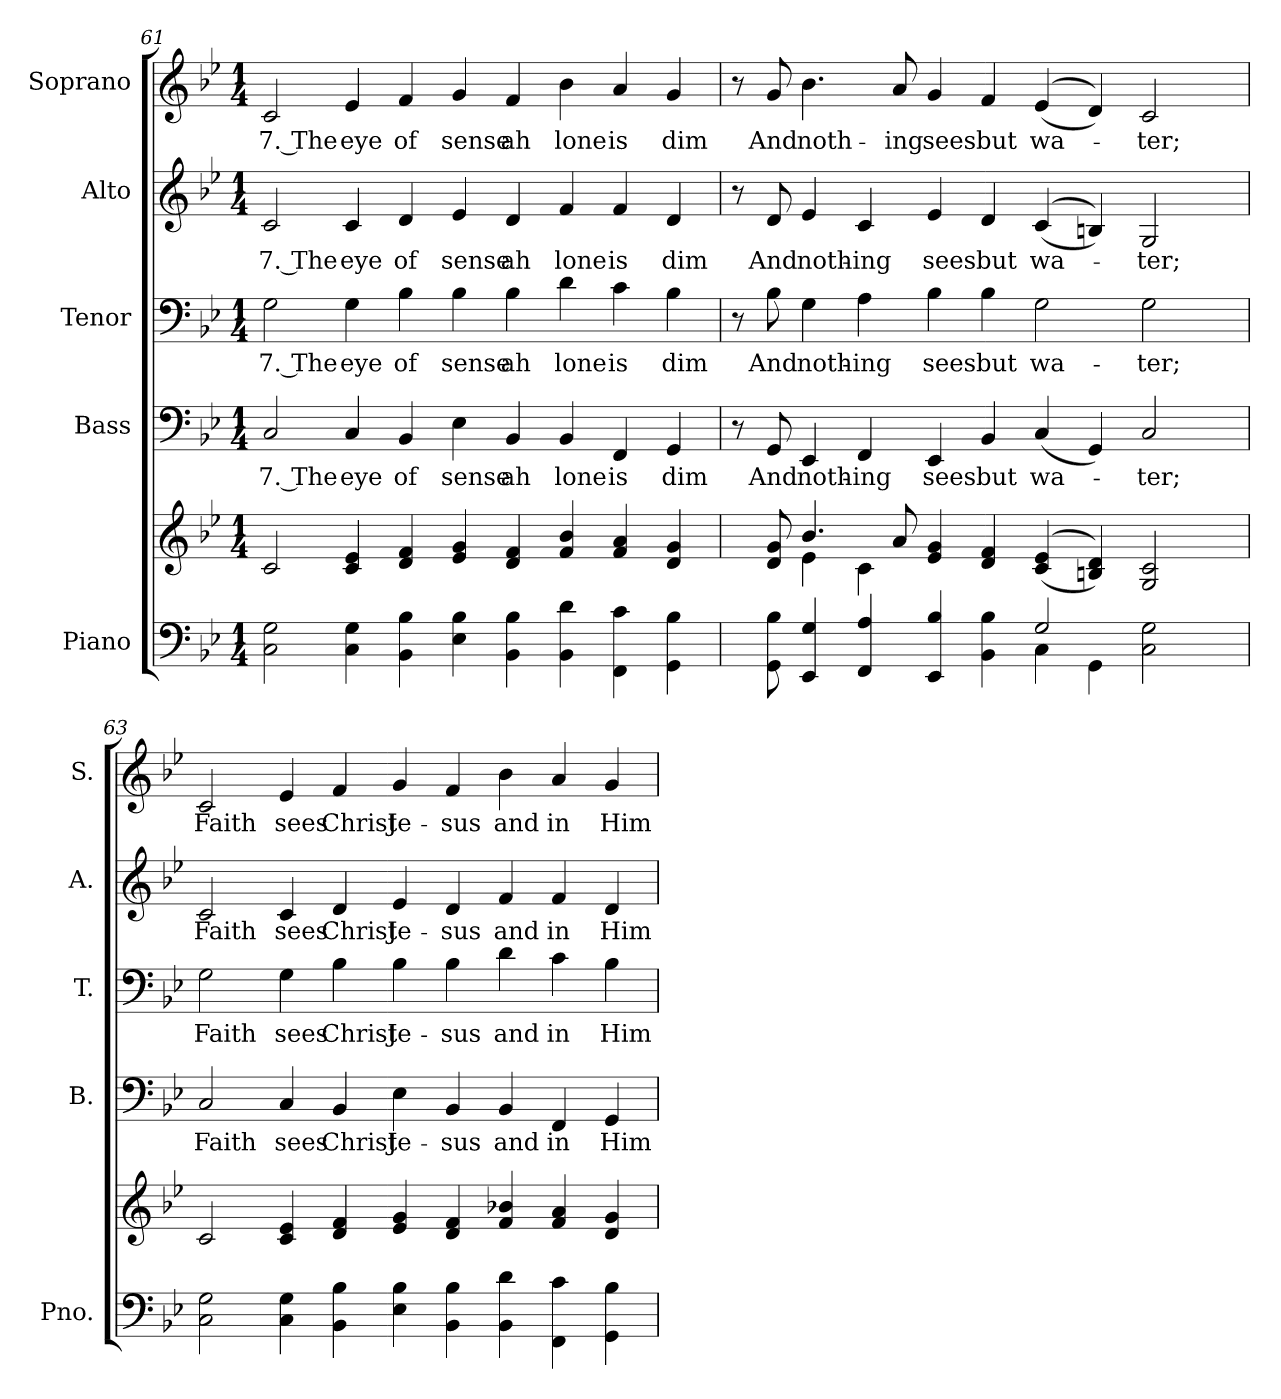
**kern	**kern	**kern	**text	**kern	**text	**kern	**text	**kern	**text
*part5	*part5	*part4	*part4	*part3	*part3	*part2	*part2	*part1	*part1
*staff6	*staff5	*staff4	*staff4	*staff3	*staff3	*staff2	*staff2	*staff1	*staff1
*I"Piano	*	*I"Bass	*	*I"Tenor	*	*I"Alto	*	*I"Soprano	*
*I'Pno.	*	*I'B.	*	*I'T.	*	*I'A.	*	*I'S.	*
!!LO:PB:g=z
*clefF4	*clefG2	*clefF4	*	*clefF4	*	*clefG2	*	*clefG2	*
*k[b-e-]	*k[b-e-]	*k[b-e-]	*	*k[b-e-]	*	*k[b-e-]	*	*k[b-e-]	*
*B-:	*B-:	*B-:	*	*B-:	*	*B-:	*	*B-:	*
*M1/4	*M1/4	*M1/4	*	*M1/4	*	*M1/4	*	*M1/4	*
=61	=61	=61	=61	=61	=61	=61	=61	=61	=61
!	!	!	!LO:LY:b:color=#000000	!	!	!	!	!	!
!	!	!	!	!	!LO:LY:b:color=#000000	!	!	!	!
!	!	!	!	!	!	!	!LO:LY:b:color=#000000	!	!
!	!	!	!	!	!	!	!	!	!LO:LY:b:color=#000000
2Ci\ 2Gi	2ci/	2Ci/	7. The	2Gi\	7. The	2ci/	7. The	2ci/	7. The
!	!	!	!LO:LY:b:color=#000000	!	!	!	!	!	!
!	!	!	!	!	!LO:LY:b:color=#000000	!	!	!	!
!	!	!	!	!	!	!	!LO:LY:b:color=#000000	!	!
!	!	!	!	!	!	!	!	!	!LO:LY:b:color=#000000
4Ci\ 4Gi	4ci/ 4e-i	4Ci/	eye	4Gi\	eye	4ci/	eye	4e-i/	eye
!	!	!	!LO:LY:b:color=#000000	!	!	!	!	!	!
!	!	!	!	!	!LO:LY:b:color=#000000	!	!	!	!
!	!	!	!	!	!	!	!LO:LY:b:color=#000000	!	!
!	!	!	!	!	!	!	!	!	!LO:LY:b:color=#000000
4BB-i\ 4B-i	4di/ 4fi	4BB-i/	of	4B-i\	of	4di/	of	4fi/	of
!	!	!	!LO:LY:b:color=#000000	!	!	!	!	!	!
!	!	!	!	!	!LO:LY:b:color=#000000	!	!	!	!
!	!	!	!	!	!	!	!LO:LY:b:color=#000000	!	!
!	!	!	!	!	!	!	!	!	!LO:LY:b:color=#000000
4E-i\ 4B-i	4e-i/ 4gi	4E-i\	sense	4B-i\	sense	4e-i/	sense	4gi/	sense
!	!	!	!LO:LY:b:color=#000000	!	!	!	!	!	!
!	!	!	!	!	!LO:LY:b:color=#000000	!	!	!	!
!	!	!	!	!	!	!	!LO:LY:b:color=#000000	!	!
!	!	!	!	!	!	!	!	!	!LO:LY:b:color=#000000
4BB-i\ 4B-i	4di/ 4fi	4BB-i/	ah	4B-i\	ah	4di/	ah	4fi/	ah
!	!	!	!LO:LY:b:color=#000000	!	!	!	!	!	!
!	!	!	!	!	!LO:LY:b:color=#000000	!	!	!	!
!	!	!	!	!	!	!	!LO:LY:b:color=#000000	!	!
!	!	!	!	!	!	!	!	!	!LO:LY:b:color=#000000
4BB-i\ 4di	4fi/ 4b-i	4BB-i/	lone	4di\	lone	4fi/	lone	4b-i\	lone
!	!	!	!LO:LY:b:color=#000000	!	!	!	!	!	!
!	!	!	!	!	!LO:LY:b:color=#000000	!	!	!	!
!	!	!	!	!	!	!	!LO:LY:b:color=#000000	!	!
!	!	!	!	!	!	!	!	!	!LO:LY:b:color=#000000
4FFi\ 4ci	4fi/ 4ai	4FFi/	is	4ci\	is	4fi/	is	4ai/	is
!	!	!	!LO:LY:b:color=#000000	!	!	!	!	!	!
!	!	!	!	!	!LO:LY:b:color=#000000	!	!	!	!
!	!	!	!	!	!	!	!LO:LY:b:color=#000000	!	!
!	!	!	!	!	!	!	!	!	!LO:LY:b:color=#000000
4GGi\ 4B-i	4di/ 4gi	4GGi/	dim	4B-i\	dim	4di/	dim	4gi/	dim
!!LO:PB:g=z
=62	=62	=62	=62	=62	=62	=62	=62	=62	=62
*^	*^	*	*	*	*	*	*	*	*
8ryy	1ryy	8ryy	4ryy	8r	.	8r	.	8r	.	8r	.
!	!	!	!	!	!LO:LY:b:color=#000000	!	!	!	!	!	!
!	!	!	!	!	!	!	!LO:LY:b:color=#000000	!	!	!	!
!	!	!	!	!	!	!	!	!	!LO:LY:b:color=#000000	!	!
!	!	!	!	!	!	!	!	!	!	!	!LO:LY:b:color=#000000
8GGi\ 8B-i	.	8di/ 8gi	.	8GGi/	And	8B-i\	And	8di/	And	8gi/	And
!	!	!	!	!	!LO:LY:b:color=#000000	!	!	!	!	!	!
!	!	!	!	!	!	!	!LO:LY:b:color=#000000	!	!	!	!
!	!	!	!	!	!	!	!	!	!LO:LY:b:color=#000000	!	!
!	!	!	!	!	!	!	!	!	!	!	!LO:LY:b:color=#000000
4EE-i/ 4Gi	.	4.b-i/	4e-i\	4EE-i/	noth-	4Gi\	noth-	4e-i/	noth-	4.b-i\	noth-
!	!	!	!	!	!LO:LY:b:color=#000000	!	!	!	!	!	!
!	!	!	!	!	!	!	!LO:LY:b:color=#000000	!	!	!	!
!	!	!	!	!	!	!	!	!	!LO:LY:b:color=#000000	!	!
4FFi/ 4Ai	.	.	4ci\	4FFi/	-ing	4Ai\	-ing	4ci/	-ing	.	.
!	!	!	!	!	!	!	!	!	!	!	!LO:LY:b:color=#000000
.	.	8ai/	.	.	.	.	.	.	.	8ai/	-ing
!	!	!	!	!	!LO:LY:b:color=#000000	!	!	!	!	!	!
!	!	!	!	!	!	!	!LO:LY:b:color=#000000	!	!	!	!
!	!	!	!	!	!	!	!	!	!LO:LY:b:color=#000000	!	!
!	!	!	!	!	!	!	!	!	!	!	!LO:LY:b:color=#000000
4EE-i/ 4B-i	.	4e-i/ 4gi	4ryy	4EE-i/	sees	4B-i\	sees	4e-i/	sees	4gi/	sees
!	!	!	!	!	!LO:LY:b:color=#000000	!	!	!	!	!	!
!	!	!	!	!	!	!	!LO:LY:b:color=#000000	!	!	!	!
!	!	!	!	!	!	!	!	!	!LO:LY:b:color=#000000	!	!
!	!	!	!	!	!	!	!	!	!	!	!LO:LY:b:color=#000000
4BB-i\ 4B-i	4ryy	4di/ 4fi	1ryy	4BB-i/	but	4B-i\	but	4di/	but	4fi/	but
!	!	!	!	!	!LO:LY:b:color=#000000	!	!	!	!	!	!
!	!	!	!	!	!	!	!LO:LY:b:color=#000000	!	!	!	!
!	!	!	!	!	!	!	!	!	!LO:LY:b:color=#000000	!	!
!	!	!	!	!	!	!	!	!	!	!	!LO:LY:b:color=#000000
2Gi/	4Ci\	((4ci/ 4e-i	.	(4Ci/	wa-	2Gi\	wa-	((4ci/	wa-	((4e-i/	wa-
.	4GGi\	4Bni/ 4di))	.	4GGi/)	.	.	.	4Bni/))	.	4di/))	.
!	!	!	!	!	!LO:LY:b:color=#000000	!	!	!	!	!	!
!	!	!	!	!	!	!	!LO:LY:b:color=#000000	!	!	!	!
!	!	!	!	!	!	!	!	!	!LO:LY:b:color=#000000	!	!
!	!	!	!	!	!	!	!	!	!	!	!LO:LY:b:color=#000000
2Ci\ 2Gi	4ryy	2Gi/ 2ci	.	2Ci/	-ter;	2Gi\	-ter;	2Gi/	-ter;	2ci/	-ter;
.	4ryy	.	4ryy	.	.	.	.	.	.	.	.
*v	*v	*	*	*	*	*	*	*	*	*	*
*	*v	*v	*	*	*	*	*	*	*	*
!!LO:PB:g=z
=63	=63	=63	=63	=63	=63	=63	=63	=63	=63
*^	*^	*	*	*	*	*	*	*	*
!	!	!	!	!	!LO:LY:b:color=#000000	!	!	!	!	!	!
*v	*v	*	*	*	*	*	*	*	*	*	*
*	*v	*v	*	*	*	*	*	*	*	*
*^	*^	*	*	*	*	*	*	*	*
!	!	!	!	!	!	!	!LO:LY:b:color=#000000	!	!	!	!
*v	*v	*	*	*	*	*	*	*	*	*	*
*	*v	*v	*	*	*	*	*	*	*	*
*^	*^	*	*	*	*	*	*	*	*
!	!	!	!	!	!	!	!	!	!LO:LY:b:color=#000000	!	!
*v	*v	*	*	*	*	*	*	*	*	*	*
*	*v	*v	*	*	*	*	*	*	*	*
*^	*^	*	*	*	*	*	*	*	*
!	!	!	!	!	!	!	!	!	!	!	!LO:LY:b:color=#000000
*v	*v	*	*	*	*	*	*	*	*	*	*
*	*v	*v	*	*	*	*	*	*	*	*
2Ci\ 2Gi	2ci/	2Ci/	Faith	2Gi\	Faith	2ci/	Faith	2ci/	Faith
!	!	!	!LO:LY:b:color=#000000	!	!	!	!	!	!
!	!	!	!	!	!LO:LY:b:color=#000000	!	!	!	!
!	!	!	!	!	!	!	!LO:LY:b:color=#000000	!	!
!	!	!	!	!	!	!	!	!	!LO:LY:b:color=#000000
4Ci\ 4Gi	4ci/ 4e-i	4Ci/	sees	4Gi\	sees	4ci/	sees	4e-i/	sees
!	!	!	!LO:LY:b:color=#000000	!	!	!	!	!	!
!	!	!	!	!	!LO:LY:b:color=#000000	!	!	!	!
!	!	!	!	!	!	!	!LO:LY:b:color=#000000	!	!
!	!	!	!	!	!	!	!	!	!LO:LY:b:color=#000000
4BB-i\ 4B-i	4di/ 4fi	4BB-i/	Christ	4B-i\	Christ	4di/	Christ	4fi/	Christ
!	!	!	!LO:LY:b:color=#000000	!	!	!	!	!	!
!	!	!	!	!	!LO:LY:b:color=#000000	!	!	!	!
!	!	!	!	!	!	!	!LO:LY:b:color=#000000	!	!
!	!	!	!	!	!	!	!	!	!LO:LY:b:color=#000000
4E-i\ 4B-i	4e-i/ 4gi	4E-i\	Je-	4B-i\	Je-	4e-i/	Je-	4gi/	Je-
!	!	!	!LO:LY:b:color=#000000	!	!	!	!	!	!
!	!	!	!	!	!LO:LY:b:color=#000000	!	!	!	!
!	!	!	!	!	!	!	!LO:LY:b:color=#000000	!	!
!	!	!	!	!	!	!	!	!	!LO:LY:b:color=#000000
4BB-i\ 4B-i	4di/ 4fi	4BB-i/	-sus	4B-i\	-sus	4di/	-sus	4fi/	-sus
!	!	!	!LO:LY:b:color=#000000	!	!	!	!	!	!
!	!	!	!	!	!LO:LY:b:color=#000000	!	!	!	!
!	!	!	!	!	!	!	!LO:LY:b:color=#000000	!	!
!	!	!	!	!	!	!	!	!	!LO:LY:b:color=#000000
4BB-i\ 4di	4fi/ 4b-Xi	4BB-i/	and	4di\	and	4fi/	and	4b-i\	and
!	!	!	!LO:LY:b:color=#000000	!	!	!	!	!	!
!	!	!	!	!	!LO:LY:b:color=#000000	!	!	!	!
!	!	!	!	!	!	!	!LO:LY:b:color=#000000	!	!
!	!	!	!	!	!	!	!	!	!LO:LY:b:color=#000000
4FFi\ 4ci	4fi/ 4ai	4FFi/	in	4ci\	in	4fi/	in	4ai/	in
!	!	!	!LO:LY:b:color=#000000	!	!	!	!	!	!
!	!	!	!	!	!LO:LY:b:color=#000000	!	!	!	!
!	!	!	!	!	!	!	!LO:LY:b:color=#000000	!	!
!	!	!	!	!	!	!	!	!	!LO:LY:b:color=#000000
4GGi\ 4B-i	4di/ 4gi	4GGi/	Him	4B-i\	Him	4di/	Him	4gi/	Him
=	=	=	=	=	=	=	=	=	=
*-	*-	*-	*-	*-	*-	*-	*-	*-	*-
